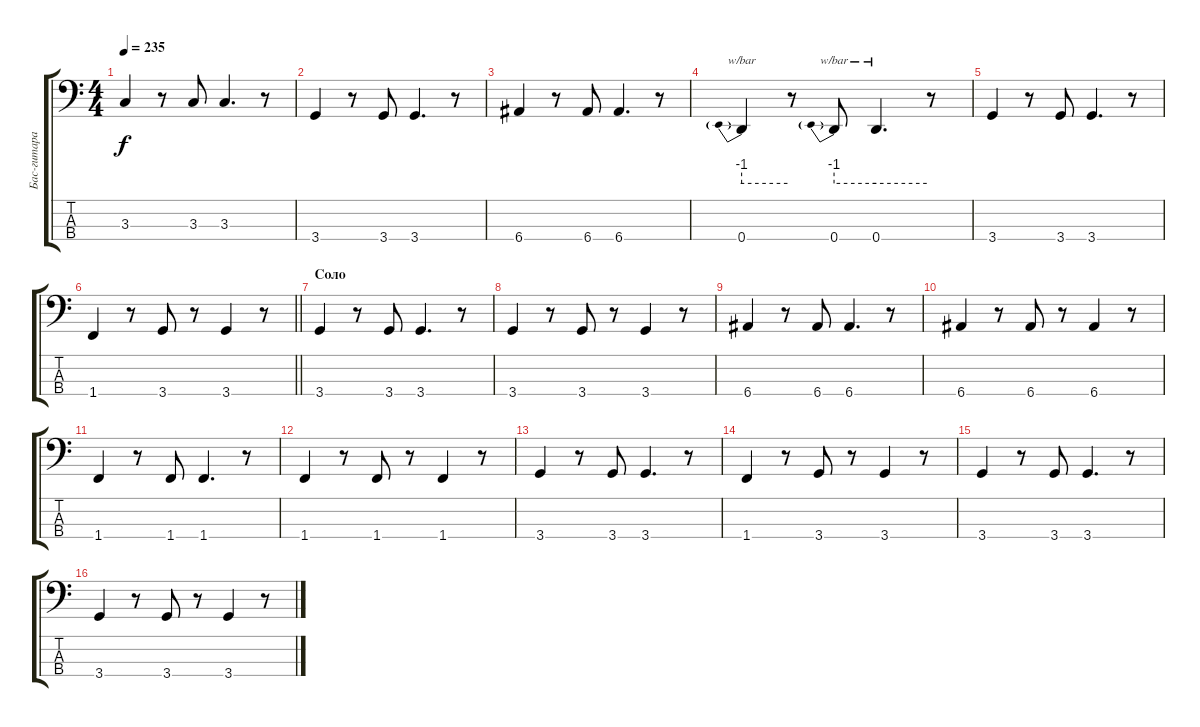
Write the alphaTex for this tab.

\track ("Бас-гитара" "Бас-гитара") {instrument electricbassfinger}
\staff {score tabs}
\tuning (G2 D2 A1 E1) {hide}
\ts (4 4)
\tempo 235
\clef f4
\ks c
3.3.4{dy f} r.8 3.3.8 3.3.4{d} r.8 |
3.4.4 r.8 3.4.8 3.4.4{d} r.8 |
6.4.4 r.8 6.4.8 6.4.4{d} r.8 |
0.4.4{tbe (predive default 0 -4 60 -4)} r.8 0.4.8{tbe (predive default 0 -4 60 -4)} 0.4.4{d tbe (hold default 0 -4 60 -4)} r.8 |
3.4.4 r.8 3.4.8 3.4.4{d} r.8 |
\barLineRight lightlight
1.4.4 r.8 3.4.8 r.8 3.4.4 r.8 |
\section ("" "Соло")
3.4.4 r.8 3.4.8 3.4.4{d} r.8 |
3.4.4 r.8 3.4.8 r.8 3.4.4 r.8 |
6.4.4 r.8 6.4.8 6.4.4{d} r.8 |
6.4.4 r.8 6.4.8 r.8 6.4.4 r.8 |
1.4.4 r.8 1.4.8 1.4.4{d} r.8 |
1.4.4 r.8 1.4.8 r.8 1.4.4 r.8 |
3.4.4 r.8 3.4.8 3.4.4{d} r.8 |
1.4.4 r.8 3.4.8 r.8 3.4.4 r.8 |
3.4.4 r.8 3.4.8 3.4.4{d} r.8 |
3.4.4 r.8 3.4.8 r.8 3.4.4 r.8
